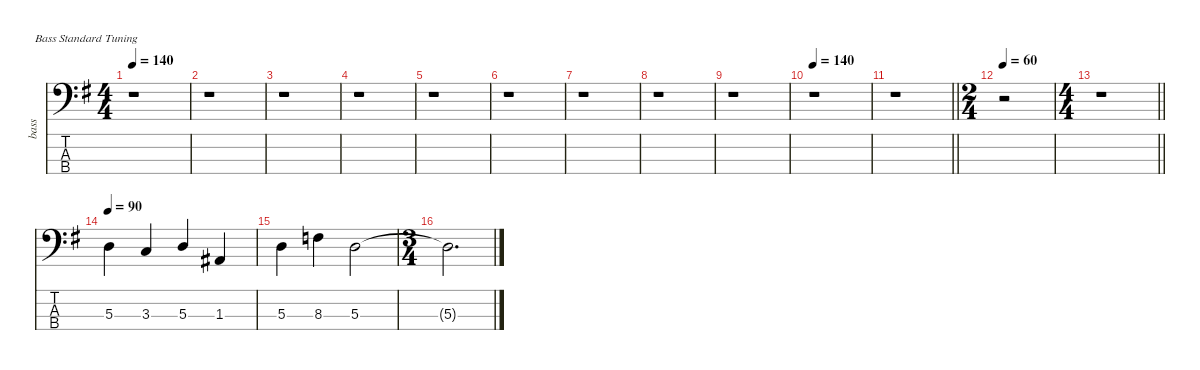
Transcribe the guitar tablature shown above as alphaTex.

\defaultSystemsLayout 4
\hideDynamics
\bracketExtendMode nobrackets
\otherSystemsTrackNameOrientation horizontal
\track ("Bass" "bass") {defaultSystemsLayout 8 instrument electricbasspick}
\staff {score tabs}
\tuning (G2 D2 A1 E1)
\ts (4 4)
\tempo 140
\clef f4
\ks eminor
r.1{dy mf beam Down} |
r.1{beam Down} |
r.1{beam Down} |
r.1{beam Down} |
r.1{beam Down} |
r.1{beam Down} |
r.1{beam Down} |
r.1{beam Down} |
r.1{beam Down} |
\tempo 140
r.1{beam Down} |
\barLineRight lightlight
r.1{beam Down} |
\ts (2 4)
\beaming (8 2 2)
\tempo 60
r.2{beam Down} |
\ts (4 4)
\beaming (8 2 2 2 2)
\barLineRight lightlight
r.1{beam Down} |
\tempo 90
5.3{acc forcenatural}.4{dy f beam Down} 3.3{acc forcenatural}.4{beam Up} 5.3{acc forcenatural}.4{beam Up} 1.3{acc #}.4{beam Up} |
5.3{acc forcenatural}.4{beam Down} 8.3{acc forcenatural}.4{beam Down} 5.3{acc forcenatural}.2{beam Down} |
\ts (3 4)
\beaming (8 2 2 2)
5.3{t acc forcenatural}.2{d beam Down}
